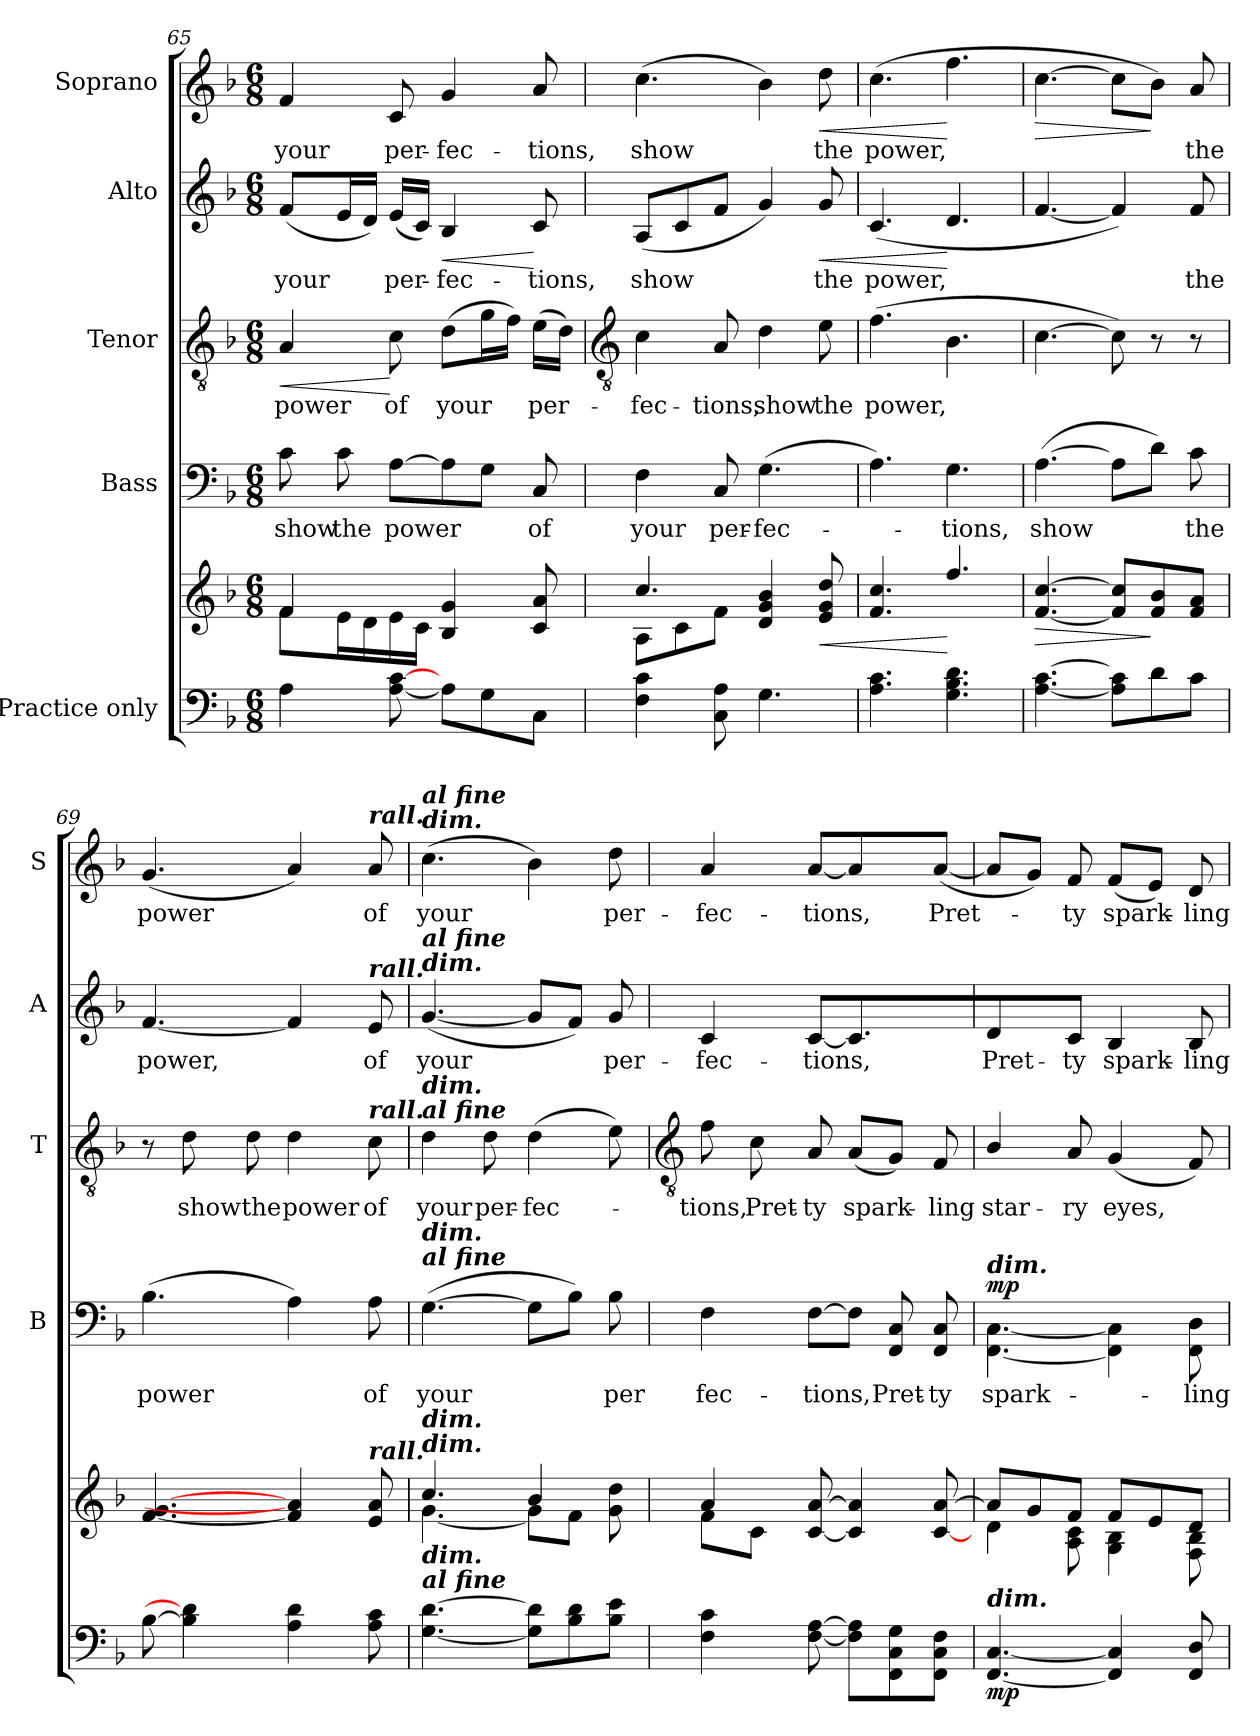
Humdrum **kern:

**kern	**kern	**dynam	**kern	**text	**dynam	**kern	**text	**dynam	**kern	**text	**dynam	**kern	**text	**dynam
*part5	*part5	*part5	*part4	*part4	*part4	*part3	*part3	*part3	*part2	*part2	*part2	*part1	*part1	*part1
*staff6	*staff5	*staff5/6	*staff4	*staff4	*staff4	*staff3	*staff3	*staff3	*staff2	*staff2	*staff2	*staff1	*staff1	*staff1
*I"Practice only	*	*	*I"Bass	*	*	*I"Tenor	*	*	*I"Alto	*	*	*I"Soprano	*	*
*	*	*	*I'B	*	*	*I'T	*	*	*I'A	*	*	*I'S	*	*
*clefF4	*clefG2	*	*clefF4	*	*	*clefGv2	*	*	*clefG2	*	*	*clefG2	*	*
*k[b-]	*k[b-]	*	*k[b-]	*	*	*k[b-]	*	*	*k[b-]	*	*	*k[b-]	*	*
*F:	*F:	*	*F:	*	*	*F:	*	*	*F:	*	*	*F:	*	*
*M6/8	*M6/8	*	*M6/8	*	*	*M6/8	*	*	*M6/8	*	*	*M6/8	*	*
=65	=65	=65	=65	=65	=65	=65	=65	=65	=65	=65	=65	=65	=65	=65
*^	*^	*	*	*	*	*	*	*	*	*	*	*	*	*
!	!	!	!	!	!	!LO:LY:b	!	!	!LO:LY:b	!LO:HP:b	!	!LO:LY:b	!	!	!LO:LY:b	!
2ryy	4A\	4f	8f\L	.	8c	show	.	4A	power	<	(<8fL	your	.	4f	your	.
!	!	!	!	!	!	!LO:LY:b	!	!	!	!	!	!	!	!	!	!
.	.	.	16e\L	.	8c	the	.	.	.	.	16eL	.	.	.	.	.
.	.	.	16d\	.	.	.	.	.	.	.	16dJJ)	.	.	.	.	.
!	!	!	!	!	!	!LO:LY:b	!	!	!LO:LY:b	!	!	!LO:LY:b	!	!	!LO:LY:b	!
.	[8A\ [8c\	8ryy	16e\	.	[8AL	power	.	8c	of	[	(<16eLL	per-	.	8c	per-	.
.	.	.	16c\JJ	.	.	.	.	.	.	.	16cJJ)	.	.	.	.	.
!	!	!	!	!	!	!	!	!	!LO:LY:b	!	!	!LO:LY:b	!LO:HP:b	!	!LO:LY:b	!
.	8A\L]	4B- 4g	4.ryy	.	8A]	.	.	(>8dL	your	.	4B-	fec-	<	4g	-fec-	.
8ryy	8G\	.	.	.	8GJ	.	.	16gL	.	.	.	.	.	.	.	.
.	.	.	.	.	.	.	.	16fJJ)	.	.	.	.	.	.	.	.
!	!	!	!	!	!	!LO:LY:b	!	!	!LO:LY:b	!	!	!LO:LY:b	!	!	!LO:LY:b	!
8ryy	8C\J	8c 8a	.	.	8C	of	.	(>16eLL	per-	.	8c	-tions,	[	8a	-tions,	.
.	.	.	.	.	.	.	.	16dJJ)	.	.	.	.	.	.	.	.
*v	*v	*	*	*	*	*	*	*	*	*	*	*	*	*	*	*
!!LO:LB:g=z
=66	=66	=66	=66	=66	=66	=66	=66	=66	=66	=66	=66	=66	=66	=66	=66
*	*	*	*	*	*	*	*clefGv2	*	*	*	*	*	*	*	*
!	!	!	!	!	!LO:LY:b	!	!	!LO:LY:b	!	!	!LO:LY:b	!	!	!LO:LY:b	!
4F 4c	4.cc/	8A\L	.	4F	your	.	4c	fec-	.	(<8AL	show	.	(>4.cc	show	.
.	.	8c\	.	.	.	.	.	.	.	8c	.	.	.	.	.
!	!	!	!	!	!LO:LY:b	!	!	!LO:LY:b	!	!	!	!	!	!	!
8C 8A	.	8f\J	.	8C	per-	.	8A	-tions,	.	8fJ	.	.	.	.	.
!	!	!	!	!	!LO:LY:b	!	!	!LO:LY:b	!	!	!	!	!	!	!
4.G	4d 4g 4b-	4.ryy	.	(>4.G	-fec-	.	4d	show	.	4g)	.	.	4b-)	.	.
!	!	!	!LO:HP:b	!	!	!	!	!LO:LY:b	!	!	!LO:LY:b	!LO:HP:b	!	!LO:LY:b	!LO:HP:b
.	8e 8g 8dd	.	<	.	.	.	8e	the	.	8g	the	<	8dd	the	<
=67	=67	=67	=67	=67	=67	=67	=67	=67	=67	=67	=67	=67	=67	=67	=67
!	!	!	!	!	!	!	!	!LO:LY:b	!	!	!LO:LY:b	!	!	!LO:LY:b	!
4.A 4.c	4.f 4.cc	2.ryy	.	4.A)	.	.	(>4.f	power,	.	(<4.c	power,	.	(>4.cc	power,	.
!	!	!	!	!	!LO:LY:b	!	!	!	!	!	!	!	!	!	!
4.G 4.B- 4.d	4.ff	.	[	4.G	tions,	.	4.B-	.	.	4.d	.	[	4.ff	.	[
=68	=68	=68	=68	=68	=68	=68	=68	=68	=68	=68	=68	=68	=68	=68	=68
!	!	!	!LO:HP:b	!	!LO:LY:b	!	!	!	!	!	!	!	!	!	!LO:HP:b
[4.A [4.c	[4.f [4.cc	2ryy	>	(>[4.A	show	.	[4.c	.	.	[4.f	.	.	[4.cc	.	>
8A] 8c]L	8f] 8cc]L	.	.	8AL]	.	.	8c])	.	.	4f])	.	.	8ccL]	.	.
8d	8f 8b-	8ryy	]	8dJ)	.	.	8r	.	.	.	.	.	8b-J)	.	]
!	!	!	!	!	!LO:LY:b	!	!	!	!	!	!LO:LY:b	!	!	!LO:LY:b	!
8cJ	8f 8aJ	8ryy	.	8c	the	.	8r	.	.	8f	the	.	8a	the	.
=69	=69	=69	=69	=69	=69	=69	=69	=69	=69	=69	=69	=69	=69	=69	=69
!	!	!	!	!	!LO:LY:b	!	!	!	!	!	!LO:LY:b	!	!	!LO:LY:b	!
[8B-	[4.f [4.g	2ryy	.	(>4.B-	power	.	8r	.	.	[4.f	power,	.	(<4.g	power	.
!	!	!	!	!	!	!	!	!LO:LY:b	!	!	!	!	!	!	!
4B-] 4d]	.	.	.	.	.	.	8d	show	.	.	.	.	.	.	.
!	!	!	!	!	!	!	!	!LO:LY:b	!	!	!	!	!	!	!
.	.	.	.	.	.	.	8d	the	.	.	.	.	.	.	.
!	!	!	!	!	!	!	!	!LO:LY:b	!	!	!	!	!	!	!
4A 4d	4f] 4a]	.	.	4A)	.	.	4d	power	.	4f]	.	.	4a)	.	.
.	.	8ryy	.	.	.	.	.	.	.	.	.	.	.	.	.
!	!	!	!	!	!	!	!	!	!	!	!	!	!LO:TX:a:Bi:t=rall.	!	!
!	!	!	!	!	!	!	!	!	!	!LO:TX:a:Bi:t=rall.	!	!	!	!	!
!	!	!	!	!	!	!	!LO:TX:a:Bi:t=rall.	!	!	!	!	!	!	!	!
!	!LO:TX:a:Bi:t=rall.	!	!	!	!	!	!	!	!	!	!	!	!	!	!
!	!	!	!	!	!LO:LY:b	!	!	!LO:LY:b	!	!	!LO:LY:b	!	!	!LO:LY:b	!
8A 8c	8e 8a	8ryy	.	8A	of	.	8c	of	.	8e	of	.	8a	of	.
=70	=70	=70	=70	=70	=70	=70	=70	=70	=70	=70	=70	=70	=70	=70	=70
!	!	!	!	!	!	!	!	!	!	!	!	!	!LO:TX:a:Bi:t=dim.	!	!
!	!	!	!	!	!	!	!	!	!	!	!	!	!LO:TX:a:Bi:t=al fine	!	!
!	!	!	!	!	!	!	!	!	!	!LO:TX:a:Bi:t=dim.	!	!	!	!	!
!	!	!	!	!	!	!	!	!	!	!LO:TX:a:Bi:t=al fine	!	!	!	!	!
!	!	!	!	!	!	!	!LO:TX:a:Bi:t=al fine	!	!	!	!	!	!	!	!
!	!	!	!	!	!	!	!LO:TX:a:Bi:t=dim.	!	!	!	!	!	!	!	!
!	!	!	!	!LO:TX:a:Bi:t=al fine	!	!	!	!	!	!	!	!	!	!	!
!	!	!	!	!LO:TX:a:Bi:t=dim.	!	!	!	!	!	!	!	!	!	!	!
!	!LO:TX:a:Bi:t=dim.	!	!	!	!	!	!	!	!	!	!	!	!	!	!
!	!LO:TX:a:Bi:t=dim.	!	!	!	!	!	!	!	!	!	!	!	!	!	!
!LO:TX:a:Bi:t=al fine	!	!	!	!	!	!	!	!	!	!	!	!	!	!	!
!LO:TX:a:Bi:t=dim.	!	!	!	!	!	!	!	!	!	!	!	!	!	!	!
!	!	!	!	!	!LO:LY:b	!	!	!LO:LY:b	!	!	!LO:LY:b	!	!	!LO:LY:b	!
[4.G [4.d	4.cc/	[4.g\	.	(>[4.G	your	.	4d	your	.	(<[4.g	your	.	(>4.cc	your	.
!	!	!	!	!	!	!	!	!LO:LY:b	!	!	!	!	!	!	!
.	.	.	.	.	.	.	8d	per-	.	.	.	.	.	.	.
!	!	!	!	!	!	!	!	!LO:LY:b	!	!	!	!	!	!	!
8G] 8d]L	4b-/	8g\L]	.	8GL]	.	.	(>4d	-fec-	.	8gL]	.	.	4b-)	.	.
8B- 8d	.	8f\J	.	8B-J)	.	.	.	.	.	8fJ)	.	.	.	.	.
!	!	!	!	!	!LO:LY:b	!	!	!	!	!	!LO:LY:b	!	!	!LO:LY:b	!
8B- 8eJ	8g 8dd	8ryy	.	8B-	per-	.	8e)	.	.	8g	per-	.	8dd	per-	.
!!LO:LB:g=z
=71	=71	=71	=71	=71	=71	=71	=71	=71	=71	=71	=71	=71	=71	=71	=71
*	*	*	*	*	*	*	*clefGv2	*	*	*	*	*	*	*	*
*^	*	*	*	*^	*	*	*	*	*	*	*	*	*	*	*
!	!	!	!	!	!	!	!LO:LY:b	!	!	!LO:LY:b	!	!	!LO:LY:b	!	!	!LO:LY:b	!
2ryy	4F\ 4c\	4a	8f\L	.	2ryy	4F	-fec-	.	8f	tions,	.	4c	-fec-	.	4a	-fec-	.
!	!	!	!	!	!	!	!	!	!	!LO:LY:b	!	!	!	!	!	!	!
.	.	.	8c\J	.	.	.	.	.	8c	Pret-	.	.	.	.	.	.	.
!	!	!	!	!	!	!	!LO:LY:b	!	!	!LO:LY:b	!	!	!LO:LY:b	!	!	!LO:LY:b	!
.	[8F\ [8A\	[8c [8a	2ryy	.	.	[8FL	-tions,	.	8A	-ty	.	[8cL	-tions,	.	[8aL	-tions,	.
!	!	!	!	!	!	!	!	!	!	!LO:LY:b	!	!	!	!	!	!	!
.	8F\] 8A\]L	4c] 4a]	.	.	.	8FJ]	.	.	(<8AL	spark-	.	4.c]	.	.	4a]	.	.
!	!	!	!	!	!	!	!LO:LY:b	!	!	!	!	!	!	!	!	!	!
8ryy	8FF\ 8C\ 8G\	.	.	.	8ryy	8FF 8C	Pret-	.	8GJ)	.	.	.	.	.	.	.	.
!	!	!	!	!	!	!	!LO:LY:b	!	!	!LO:LY:b	!	!	!	!	!	!LO:LY:b	!
8ryy	8FF\ 8C\ 8F\J	[8c [8a	.	.	8ryy	8FF 8C	-ty	.	8F	ling	.	.	.	.	(<[8aJ	Pret-	.
=72	=72	=72	=72	=72	=72	=72	=72	=72	=72	=72	=72	=72	=72	=72	=72	=72	=72
!	!	!	!	!	!LO:TX:a:Bi:t=dim.	!	!	!	!	!	!	!	!	!	!	!	!
!LO:TX:a:Bi:t=dim.	!	!	!	!	!	!	!	!	!	!	!	!	!	!	!	!	!
!LO:N:vis=1	!	!	!	!LO:DY:b=2	!LO:N:vis=1	!	!LO:LY:b	!LO:DY:b	!	!LO:LY:b	!	!	!LO:LY:b	!	!	!	!
2.ryy	[4.FF/ [4.C/	8aL]	4d\	mp	2.ryy	[4.FF [4.C	spark-	mp	4B-/	star-	.	4d	Pret-	.	8aL]	.	.
.	.	8g	.	.	.	.	.	.	.	.	.	.	.	.	8gJ)	.	.
!	!	!	!	!	!	!	!	!	!	!LO:LY:b	!	!	!LO:LY:b	!	!	!LO:LY:b	!
.	.	8fJ	8A\ 8c\	.	.	.	.	.	8A	-ry	.	8cJ	-ty	.	8f	ty	.
!	!	!	!	!	!	!	!	!	!	!LO:LY:b	!	!	!LO:LY:b	!	!	!LO:LY:b	!
.	4FF/] 4C/]	8fL	4G\ 4B-\	.	.	4FF] 4C]	.	.	(<4G	eyes,	.	4B-	spark-	.	(<8fL	spark-	.
.	.	8e	.	.	.	.	.	.	.	.	.	.	.	.	8eJ)	.	.
!	!	!	!	!	!	!	!LO:LY:b	!	!	!	!	!	!LO:LY:b	!	!	!LO:LY:b	!
.	8FF/ 8D/	8dJ	8F\ 8B-\	.	.	8FF 8D	ling	.	8F)	.	.	8B-	-ling	.	8d	ling	.
*v	*v	*	*	*	*v	*v	*	*	*	*	*	*	*	*	*	*	*
*	*v	*v	*	*	*	*	*	*	*	*	*	*	*	*	*
=	=	=	=	=	=	=	=	=	=	=	=	=	=	=
*-	*-	*-	*-	*-	*-	*-	*-	*-	*-	*-	*-	*-	*-	*-
